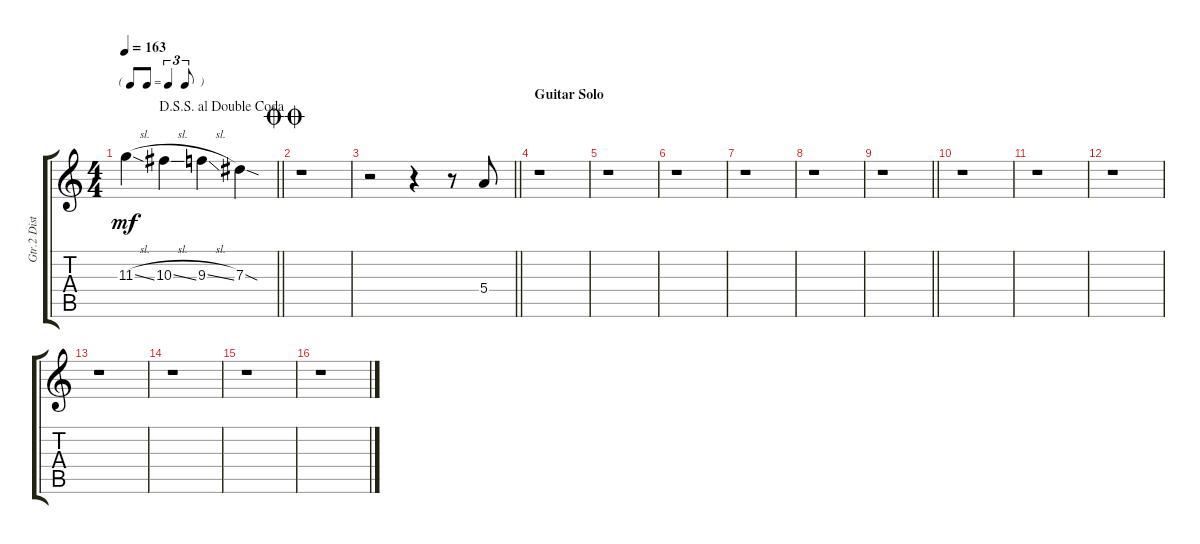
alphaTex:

\track ("Gtr.2 Dist Open E Tuning" "Gtr.2 Dist") {instrument distortionguitar}
\staff {score tabs}
\tuning (E4 B3 Ab3 E3 B2 E2) {hide}
\ts (4 4)
\tf triplet8th
\jump dalsegnosegnoaldoublecoda
\tempo 163
\clef g2
\barLineRight lightlight
\ks c
11.3{sl}.4{dy mf} 10.3{sl}.4 9.3{sl}.4 7.3{sod}.4 |
\jump doublecoda
r.1 |
\barLineRight lightlight
r.2 r.4 r.8 5.4.8 |
\section ("" "Guitar Solo")
r.1 |
r.1 |
r.1 |
r.1 |
r.1 |
\barLineRight lightlight
r.1 |
r.1 |
r.1 |
r.1 |
r.1 |
r.1 |
r.1 |
r.1
